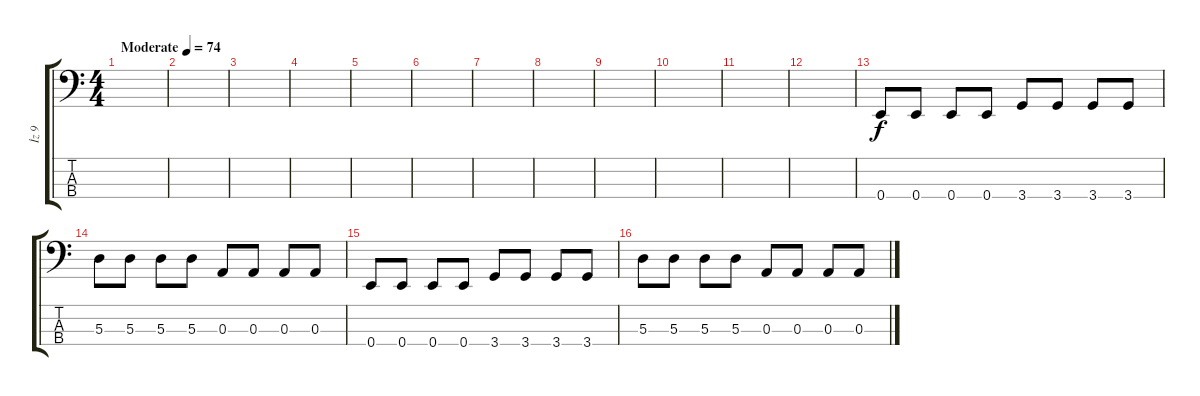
\track ("İz 9" "İz 9") {instrument electricbassfinger}
\staff {score tabs}
\tuning (G2 D2 A1 E1) {hide}
\ts (4 4)
\tempo (74 "Moderate")
\clef f4
\ks c
|
|
|
|
|
|
|
|
|
|
|
|
0.4.8 0.4.8 0.4.8 0.4.8 3.4.8 3.4.8 3.4.8 3.4.8 |
5.3.8 5.3.8 5.3.8 5.3.8 0.3.8 0.3.8 0.3.8 0.3.8 |
0.4.8 0.4.8 0.4.8 0.4.8 3.4.8 3.4.8 3.4.8 3.4.8 |
5.3.8 5.3.8 5.3.8 5.3.8 0.3.8 0.3.8 0.3.8 0.3.8
